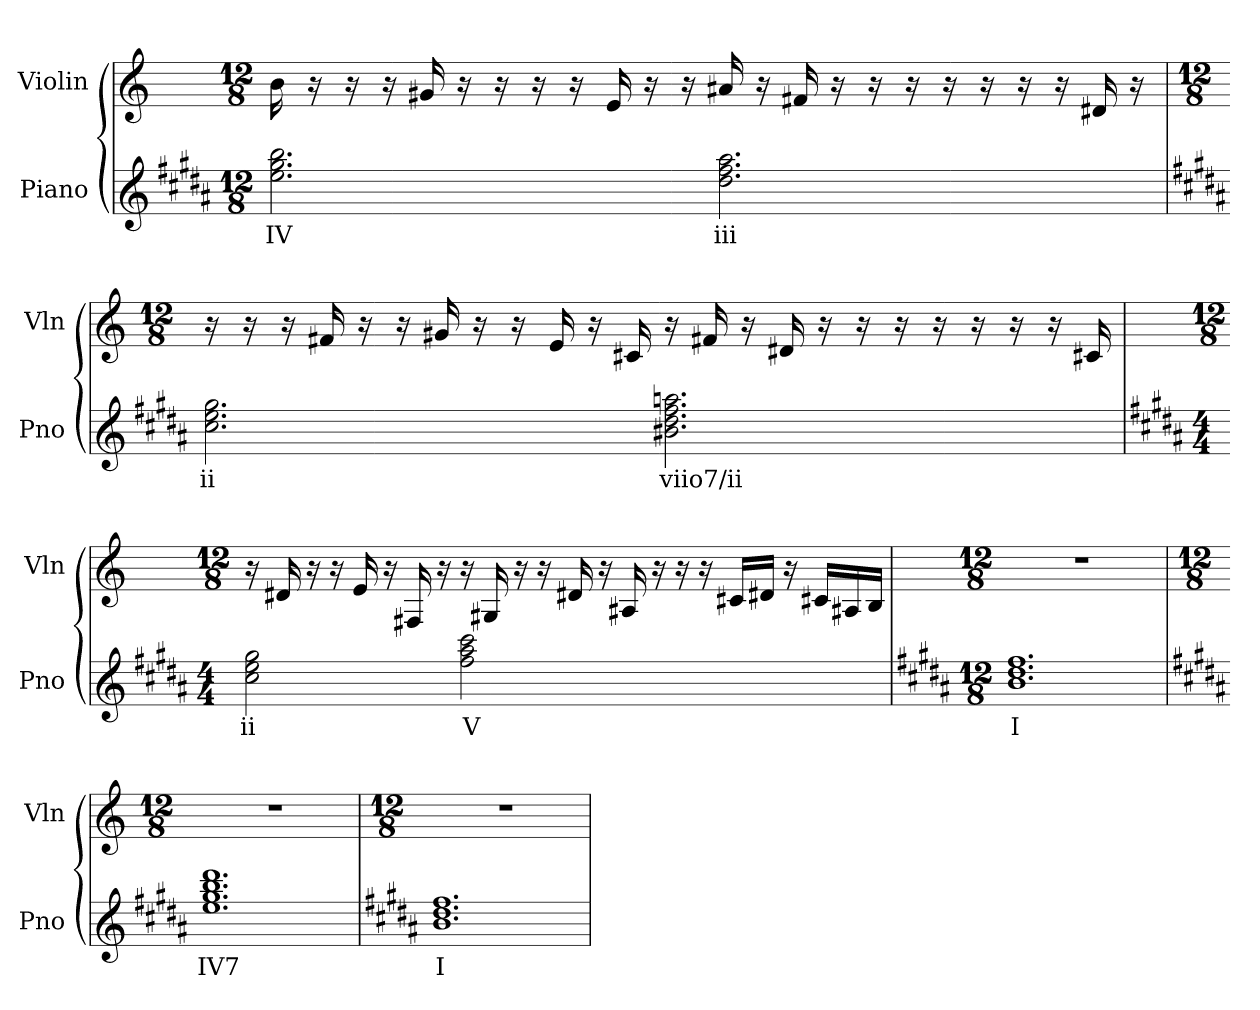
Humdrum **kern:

**kern	**text	**kern
*part2	*part2	*part1
*staff2	*staff2	*staff1
*I"Piano	*	*I"Violin
*I'Pno	*	*I'Vln
*k[f#c#g#d#a#]	*	*
*B:	*	*
*M12/8	*	*M12/8
=	=	=
2.ee 2.gg# 2.bb	IV	16b
.	.	16r
.	.	16r
.	.	16r
.	.	16g#X
.	.	16r
.	.	16r
.	.	16r
.	.	16r
.	.	16e
.	.	16r
.	.	16r
2.dd# 2.ff# 2.aa#	iii	16a#X
.	.	16r
.	.	16f#X
.	.	16r
.	.	16r
.	.	16r
.	.	16r
.	.	16r
.	.	16r
.	.	16r
.	.	16d#X
.	.	16r
=	=	=
*k[f#c#g#d#a#]	*	*
*B:	*	*
*	*	*M12/8
2.cc# 2.ee 2.gg#	ii	16r
.	.	16r
.	.	16r
.	.	16f#X
.	.	16r
.	.	16r
.	.	16g#X
.	.	16r
.	.	16r
.	.	16e
.	.	16r
.	.	16c#X
2.b#X 2.dd# 2.ff# 2.aan	viio7/ii	16r
.	.	16f#X
.	.	16r
.	.	16d#X
.	.	16r
.	.	16r
.	.	16r
.	.	16r
.	.	16r
.	.	16r
.	.	16r
.	.	16c#X
=	=	=
*k[f#c#g#d#a#]	*	*
*B:	*	*
*M4/4	*	*M12/8
2cc# 2ee 2gg#	ii	16r
.	.	16d#X
.	.	16r
.	.	16r
.	.	16e
.	.	16r
.	.	16F#X
.	.	16r
2ff# 2aa# 2ccc#	V	16r
.	.	16G#X
.	.	16r
.	.	16r
.	.	16d#X
.	.	16r
.	.	16A#X
.	.	16r
2ryy	.	16r
.	.	16r
.	.	16c#XLL
.	.	16d#XJJ
.	.	16r
.	.	16c#XLL
.	.	16A#X
.	.	16BJJ
=	=	=
*k[f#c#g#d#a#]	*	*
*B:	*	*
*M12/8	*	*M12/8
1.b 1.dd# 1.ff#	I	1.r
=	=	=
*k[f#c#g#d#a#]	*	*
*B:	*	*
*	*	*M12/8
1.ee 1.gg# 1.bb 1.ddd#	IV7	1.r
=	=	=
*k[f#c#g#d#a#]	*	*
*B:	*	*
*	*	*M12/8
1.b 1.dd# 1.ff#	I	1.r
=	=	=
*-	*-	*-
